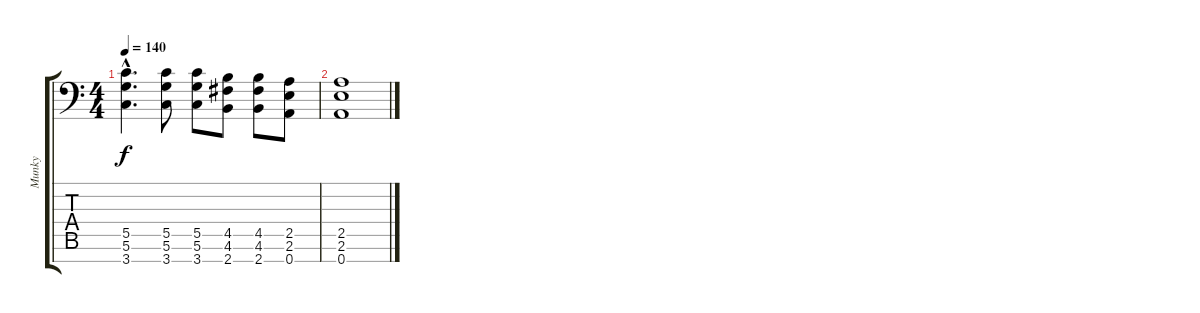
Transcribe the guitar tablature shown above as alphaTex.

\track ("Munky" "Munky") {instrument distortionguitar}
\staff {score tabs}
\tuning (D4 A3 F3 C3 G2 D2 A1) {hide}
\ts (4 4)
\tempo 140
\clef f4
\ks c
(5.5{hac t} 5.6{hac t} 3.7{hac t}).4{d dy f} (5.5 5.6 3.7).8 (5.5 5.6 3.7).8 (4.5 4.6 2.7).8 (4.5 4.6 2.7).8 (2.5 2.6 0.7).8 |
(2.5 2.6 0.7).1
